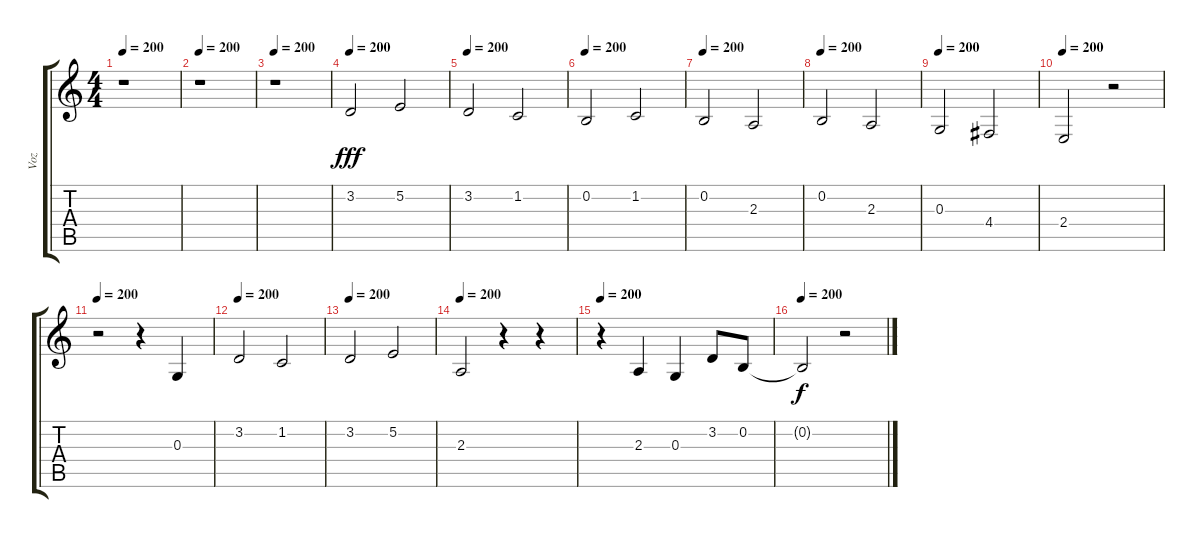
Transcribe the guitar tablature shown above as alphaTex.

\track ("Voz" "Voz") {instrument lead1square}
\staff {score tabs}
\tuning (E4 B3 G3 D3 A2 E2) {hide}
\ts (4 4)
\tempo 200
\clef g2
\ks c
r.1{dy f} |
\tempo 200
r.1 |
\tempo 200
r.1 |
\tempo 200
3.2.2{dy fff} 5.2.2 |
\tempo 200
3.2.2 1.2.2 |
\tempo 200
0.2.2 1.2.2 |
\tempo 200
0.2.2 2.3.2 |
\tempo 200
0.2.2 2.3.2 |
\tempo 200
0.3.2 4.4.2 |
\tempo 200
2.4.2 r.2 |
\tempo 200
r.2 r.4 0.3.4 |
\tempo 200
3.2.2 1.2.2 |
\tempo 200
3.2.2 5.2.2 |
\tempo 200
2.3.2 r.4 r.4 |
\tempo 200
r.4 2.3.4 0.3.4 3.2.8 0.2.8 |
\tempo 200
0.2{t}.2{dy f} r.2
